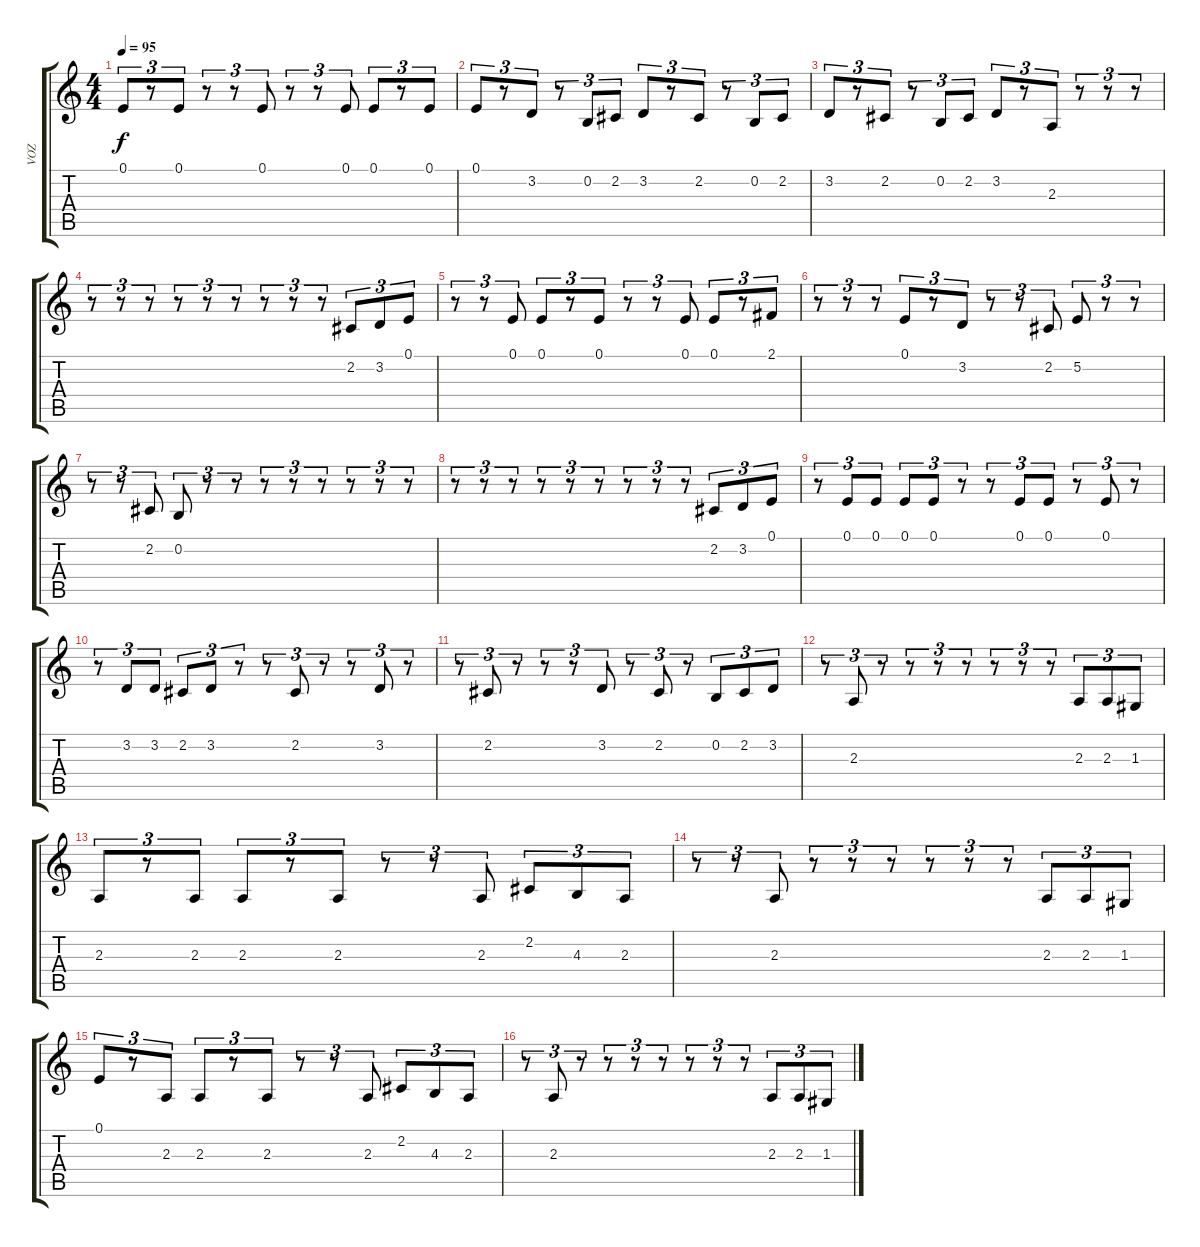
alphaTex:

\track ("VOZ" "VOZ") {instrument harpsichord}
\staff {score tabs}
\tuning (E4 B3 G3 D3 A2 E2) {hide}
\ts (4 4)
\tempo 95
\clef g2
\ks c
0.1.8{tu (3 2) dy f} r.8{tu (3 2)} 0.1.8{tu (3 2)} r.8{tu (3 2)} r.8{tu (3 2)} 0.1.8{tu (3 2)} r.8{tu (3 2)} r.8{tu (3 2)} 0.1.8{tu (3 2)} 0.1.8{tu (3 2)} r.8{tu (3 2)} 0.1.8{tu (3 2)} |
0.1.8{tu (3 2)} r.8{tu (3 2)} 3.2.8{tu (3 2)} r.8{tu (3 2)} 0.2.8{tu (3 2)} 2.2.8{tu (3 2)} 3.2.8{tu (3 2)} r.8{tu (3 2)} 2.2.8{tu (3 2)} r.8{tu (3 2)} 0.2.8{tu (3 2)} 2.2.8{tu (3 2)} |
3.2.8{tu (3 2)} r.8{tu (3 2)} 2.2.8{tu (3 2)} r.8{tu (3 2)} 0.2.8{tu (3 2)} 2.2.8{tu (3 2)} 3.2.8{tu (3 2)} r.8{tu (3 2)} 2.3.8{tu (3 2)} r.8{tu (3 2)} r.8{tu (3 2)} r.8{tu (3 2)} |
r.8{tu (3 2)} r.8{tu (3 2)} r.8{tu (3 2)} r.8{tu (3 2)} r.8{tu (3 2)} r.8{tu (3 2)} r.8{tu (3 2)} r.8{tu (3 2)} r.8{tu (3 2)} 2.2.8{tu (3 2)} 3.2.8{tu (3 2)} 0.1.8{tu (3 2)} |
r.8{tu (3 2)} r.8{tu (3 2)} 0.1.8{tu (3 2)} 0.1.8{tu (3 2)} r.8{tu (3 2)} 0.1.8{tu (3 2)} r.8{tu (3 2)} r.8{tu (3 2)} 0.1.8{tu (3 2)} 0.1.8{tu (3 2)} r.8{tu (3 2)} 2.1.8{tu (3 2)} |
r.8{tu (3 2)} r.8{tu (3 2)} r.8{tu (3 2)} 0.1.8{tu (3 2)} r.8{tu (3 2)} 3.2.8{tu (3 2)} r.8{tu (3 2)} r.8{tu (3 2)} 2.2.8{tu (3 2)} 5.2.8{tu (3 2)} r.8{tu (3 2)} r.8{tu (3 2)} |
r.8{tu (3 2)} r.8{tu (3 2)} 2.2.8{tu (3 2)} 0.2.8{tu (3 2)} r.8{tu (3 2)} r.8{tu (3 2)} r.8{tu (3 2)} r.8{tu (3 2)} r.8{tu (3 2)} r.8{tu (3 2)} r.8{tu (3 2)} r.8{tu (3 2)} |
r.8{tu (3 2)} r.8{tu (3 2)} r.8{tu (3 2)} r.8{tu (3 2)} r.8{tu (3 2)} r.8{tu (3 2)} r.8{tu (3 2)} r.8{tu (3 2)} r.8{tu (3 2)} 2.2.8{tu (3 2)} 3.2.8{tu (3 2)} 0.1.8{tu (3 2)} |
r.8{tu (3 2)} 0.1.8{tu (3 2)} 0.1.8{tu (3 2)} 0.1.8{tu (3 2)} 0.1.8{tu (3 2)} r.8{tu (3 2)} r.8{tu (3 2)} 0.1.8{tu (3 2)} 0.1.8{tu (3 2)} r.8{tu (3 2)} 0.1.8{tu (3 2)} r.8{tu (3 2)} |
r.8{tu (3 2)} 3.2.8{tu (3 2)} 3.2.8{tu (3 2)} 2.2.8{tu (3 2)} 3.2.8{tu (3 2)} r.8{tu (3 2)} r.8{tu (3 2)} 2.2.8{tu (3 2)} r.8{tu (3 2)} r.8{tu (3 2)} 3.2.8{tu (3 2)} r.8{tu (3 2)} |
r.8{tu (3 2)} 2.2.8{tu (3 2)} r.8{tu (3 2)} r.8{tu (3 2)} r.8{tu (3 2)} 3.2.8{tu (3 2)} r.8{tu (3 2)} 2.2.8{tu (3 2)} r.8{tu (3 2)} 0.2.8{tu (3 2)} 2.2.8{tu (3 2)} 3.2.8{tu (3 2)} |
r.8{tu (3 2)} 2.3.8{tu (3 2)} r.8{tu (3 2)} r.8{tu (3 2)} r.8{tu (3 2)} r.8{tu (3 2)} r.8{tu (3 2)} r.8{tu (3 2)} r.8{tu (3 2)} 2.3.8{tu (3 2)} 2.3.8{tu (3 2)} 1.3.8{tu (3 2)} |
2.3.8{tu (3 2)} r.8{tu (3 2)} 2.3.8{tu (3 2)} 2.3.8{tu (3 2)} r.8{tu (3 2)} 2.3.8{tu (3 2)} r.8{tu (3 2)} r.8{tu (3 2)} 2.3.8{tu (3 2)} 2.2.8{tu (3 2)} 4.3.8{tu (3 2)} 2.3.8{tu (3 2)} |
r.8{tu (3 2)} r.8{tu (3 2)} 2.3.8{tu (3 2)} r.8{tu (3 2)} r.8{tu (3 2)} r.8{tu (3 2)} r.8{tu (3 2)} r.8{tu (3 2)} r.8{tu (3 2)} 2.3.8{tu (3 2)} 2.3.8{tu (3 2)} 1.3.8{tu (3 2)} |
0.1.8{tu (3 2)} r.8{tu (3 2)} 2.3.8{tu (3 2)} 2.3.8{tu (3 2)} r.8{tu (3 2)} 2.3.8{tu (3 2)} r.8{tu (3 2)} r.8{tu (3 2)} 2.3.8{tu (3 2)} 2.2.8{tu (3 2)} 4.3.8{tu (3 2)} 2.3.8{tu (3 2)} |
r.8{tu (3 2)} 2.3.8{tu (3 2)} r.8{tu (3 2)} r.8{tu (3 2)} r.8{tu (3 2)} r.8{tu (3 2)} r.8{tu (3 2)} r.8{tu (3 2)} r.8{tu (3 2)} 2.3.8{tu (3 2)} 2.3.8{tu (3 2)} 1.3.8{tu (3 2)}
